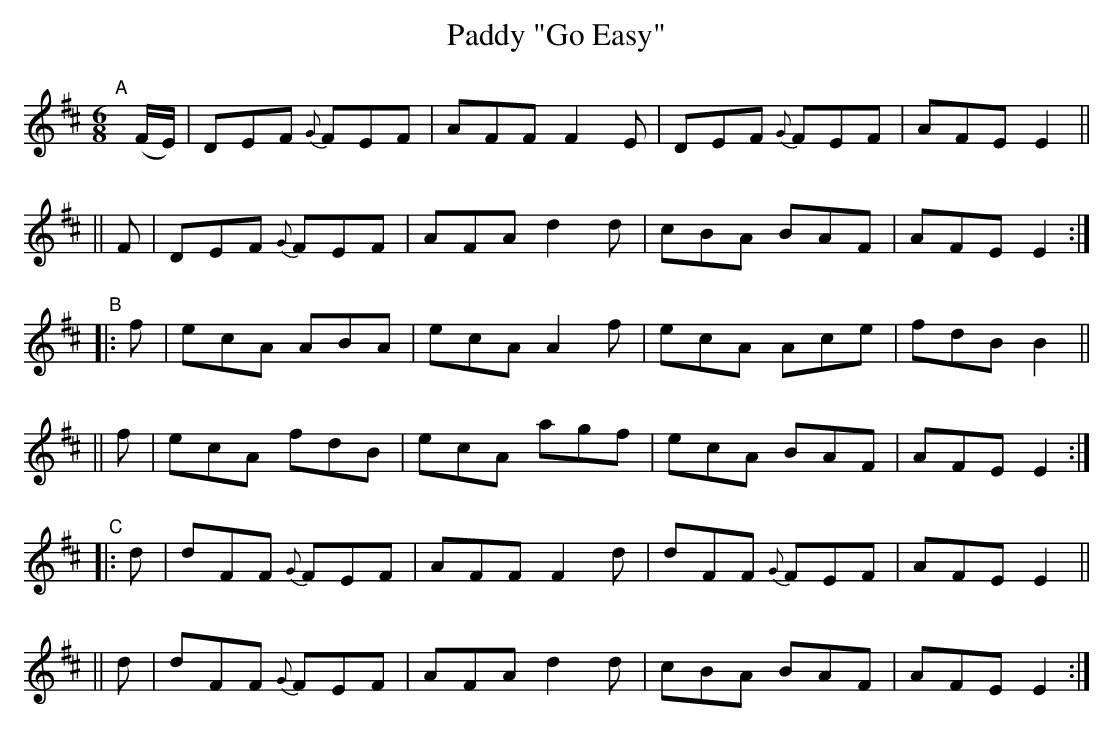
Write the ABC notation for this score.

X:1
T: Paddy "Go Easy"
M: 6/8
L: 1/8
K: D
"^A"[|]\
(F/E/) | DEF {G}FEF | AFF F2E | DEF {G}FEF | AFE E2 ||
|| F   | DEF {G}FEF | AFA d2d | cBA BAF | AFEE2 :|
"^B"\
|: f | ecA ABA | ecA A2f | ecA Ace | fdB B2 ||
|| f | ecA fdB | ecA agf | ecA BAF | AFE E2 :|
"^C"\
|: d | dFF {G}FEF | AFF F2d | dFF {G}FEF | AFE E2 ||
|| d | dFF {G}FEF | AFA d2d | cBA BAF | AFE E2 :|
